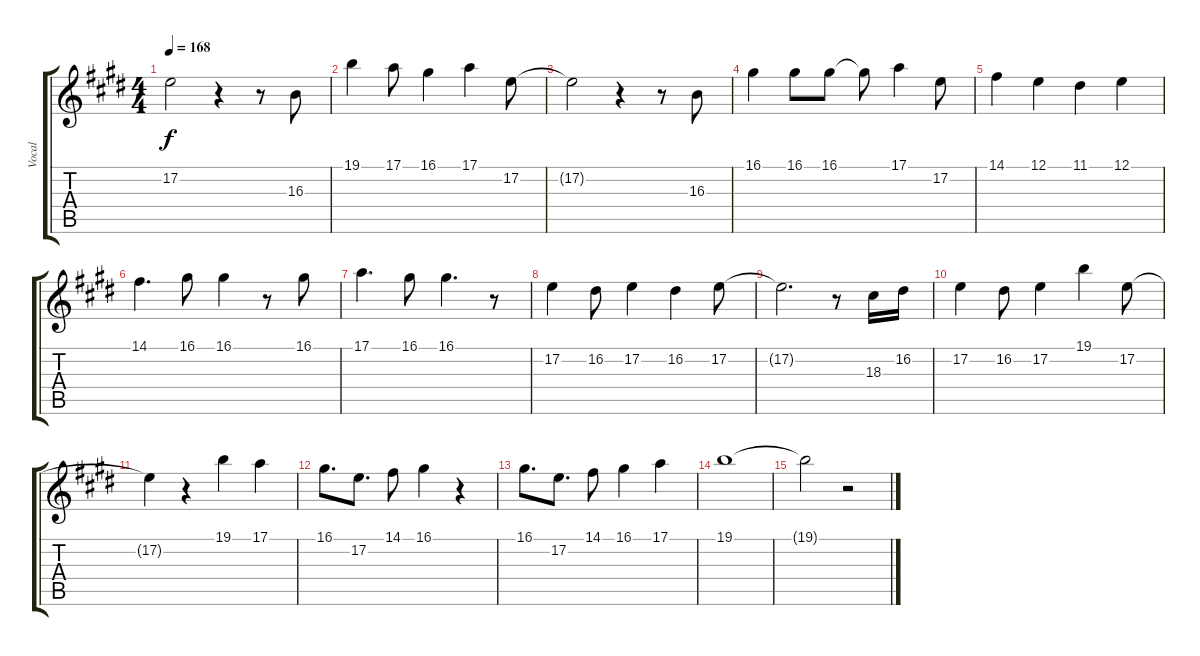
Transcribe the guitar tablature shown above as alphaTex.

\track ("Vocal" "Vocal") {mute instrument altosax}
\staff {score tabs}
\tuning (E4 B3 G3 D3 A2 E2) {hide}
\ts (4 4)
\tempo 168
\clef g2
\ks e
17.2{t}.2{dy f} r.4 r.8 16.3.8 |
19.1.4 17.1.8 16.1.4 17.1.4 17.2.8 |
17.2{t}.2 r.4 r.8 16.3.8 |
16.1.4 16.1.8 16.1.8 16.1{t}.8 17.1.4 17.2.8 |
14.1.4 12.1.4 11.1.4 12.1.4 |
14.1.4{d} 16.1.8 16.1.4 r.8 16.1.8 |
17.1.4{d} 16.1.8 16.1.4{d} r.8 |
17.2.4 16.2.8 17.2.4 16.2.4 17.2.8 |
17.2{t}.2{d} r.8 18.3.16 16.2.16 |
17.2.4 16.2.8 17.2.4 19.1.4 17.2.8 |
17.2{t}.4 r.4 19.1.4 17.1.4 |
16.1.8{d} 17.2.8{d} 14.1.8 16.1.4 r.4 |
16.1.8{d} 17.2.8{d} 14.1.8 16.1.4 17.1.4 |
19.1.1 |
19.1{t}.2 r.2
